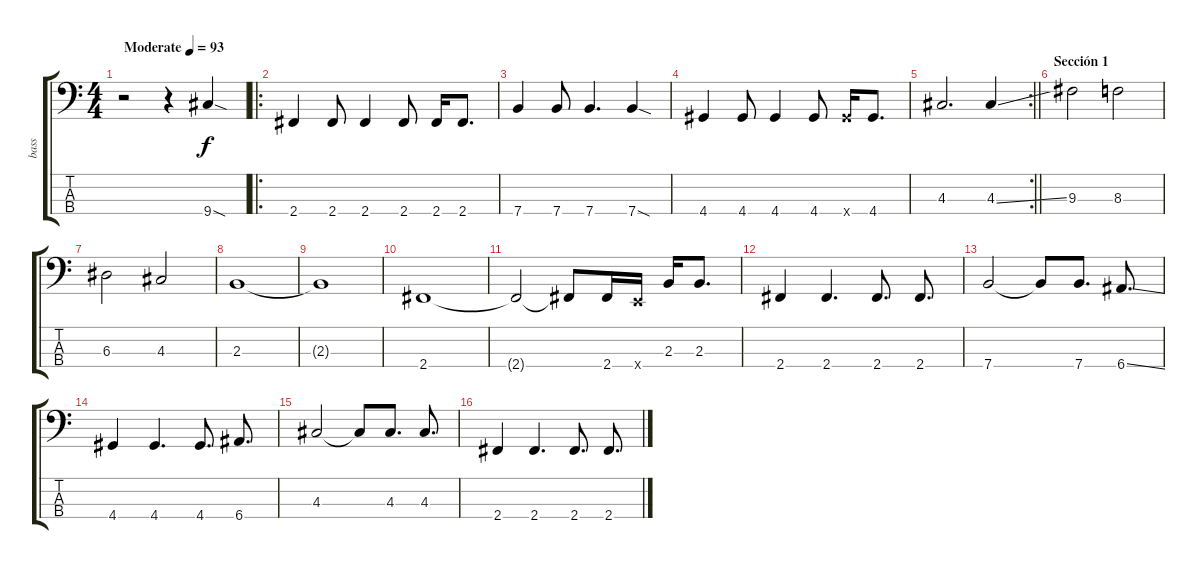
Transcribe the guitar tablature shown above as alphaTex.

\track ("bass" "bass") {instrument electricbassfinger}
\staff {score tabs}
\tuning (G2 D2 A1 E1) {hide}
\ts (4 4)
\tempo (93 "Moderate")
\clef f4
\ks c
r.2{dy f instrument electricbassfinger} r.4 9.4{sod}.4{volume 10 instrument electricbasspick} |
\ro
2.4.4 2.4.8 2.4.4 2.4.8 2.4.16 2.4.8{d} |
7.4.4 7.4.8 7.4.4{d} 7.4{sod}.4 |
4.4.4 4.4.8 4.4.4 4.4.8 4.4{x}.16 4.4.8{d} |
\rc 2
\barLineRight lightlight
4.3.2{d} 4.3{ss}.4 |
\section ("" "Sección 1")
9.3.2 8.3.2 |
6.3.2 4.3.2 |
2.3.1 |
2.3{t}.1 |
2.4.1 |
2.4{t}.2 2.4{t}.8 2.4.16 0.4{x}.16 2.3.16 2.3.8{d} |
2.4.4 2.4.4{d} 2.4.8{d} 2.4.8{d} |
7.4.2 7.4{t}.8 7.4.8{d} 6.4{ss}.8{d} |
4.4.4 4.4.4{d} 4.4.8{d} 6.4.8{d} |
4.3.2 4.3{t}.8 4.3.8{d} 4.3.8{d} |
2.4.4 2.4.4{d} 2.4.8{d} 2.4.8{d}
